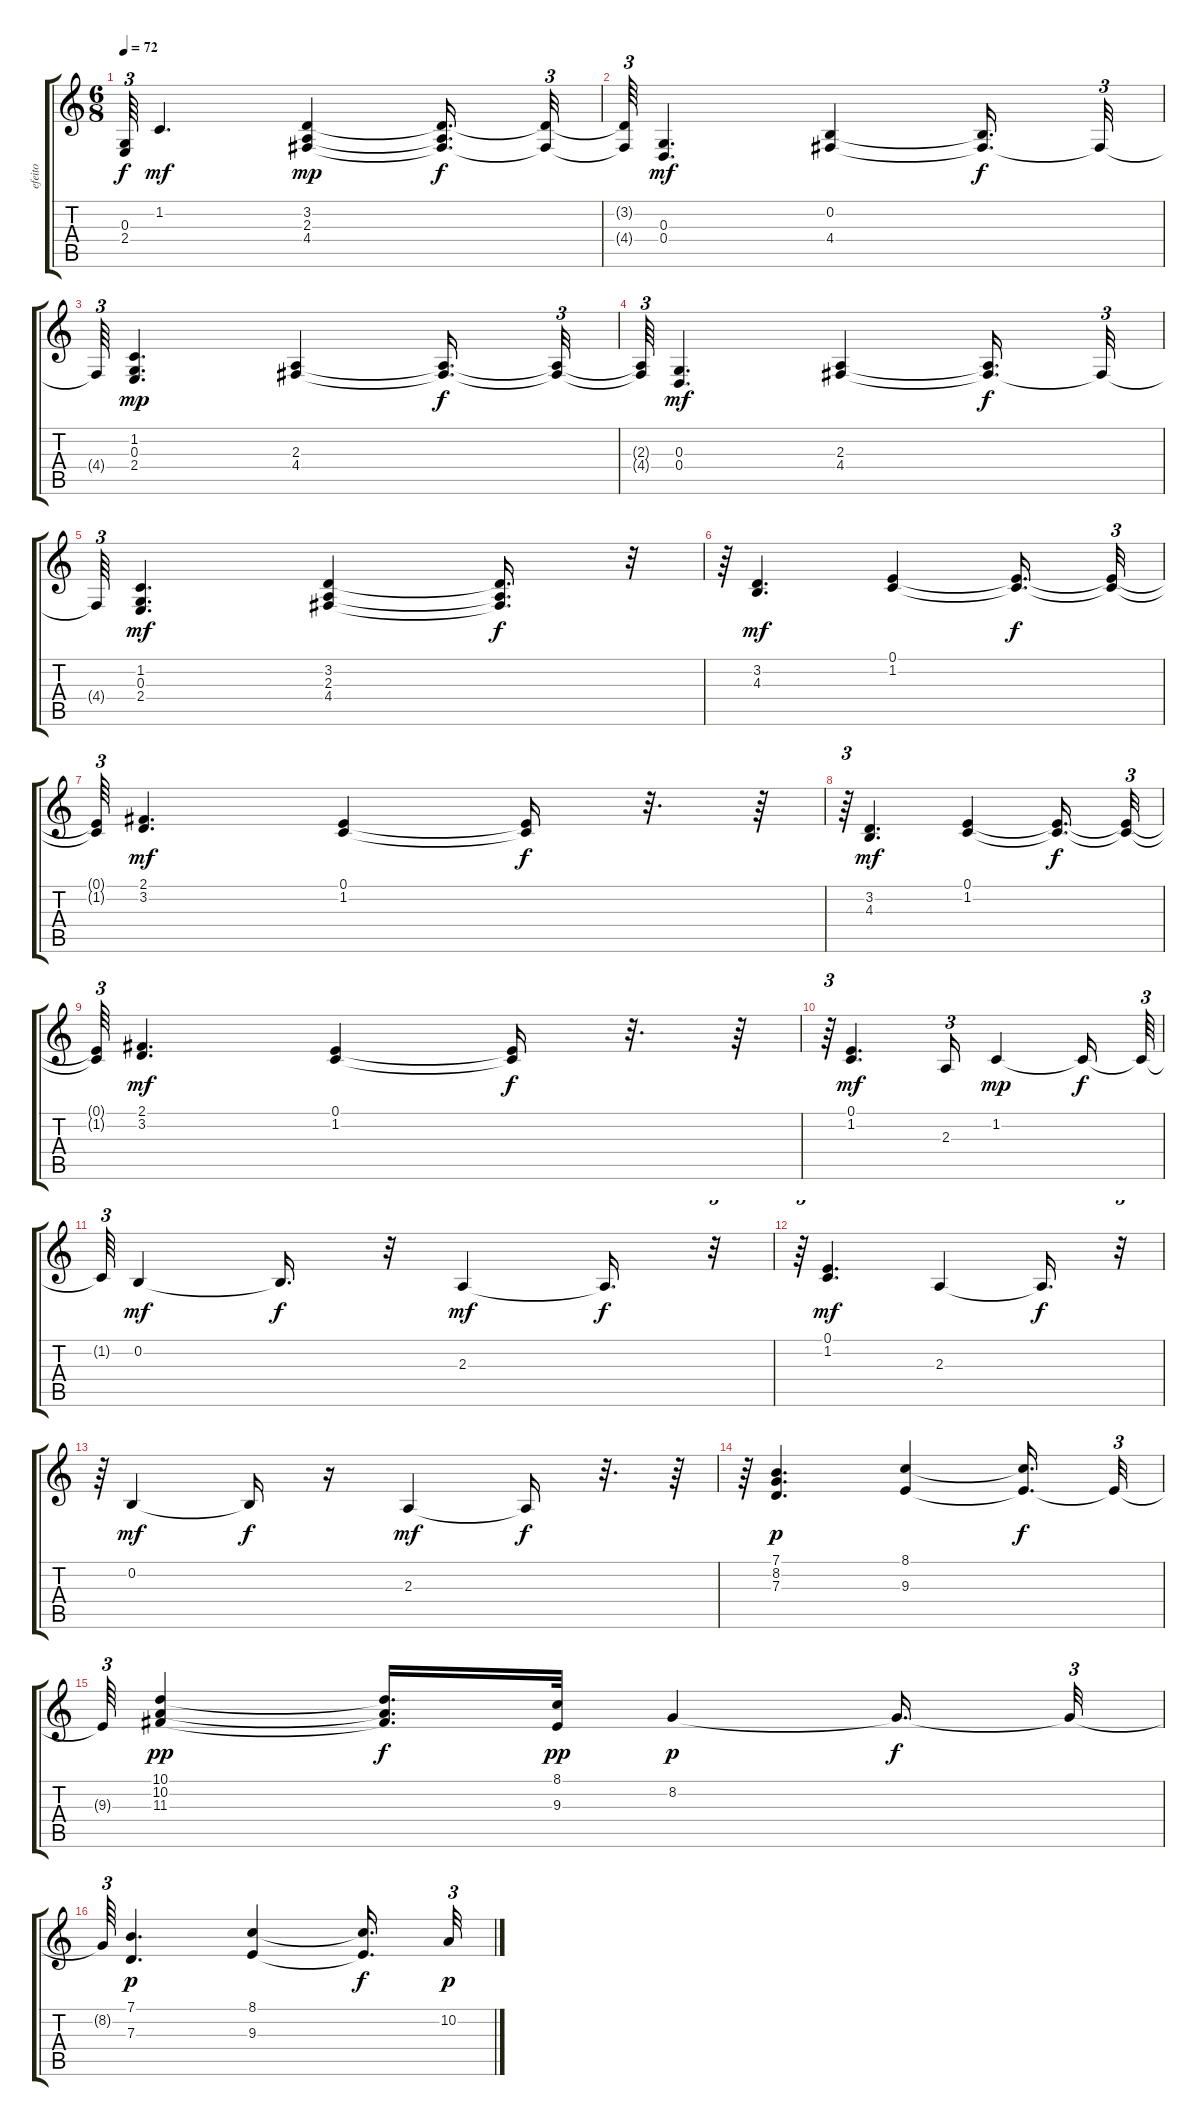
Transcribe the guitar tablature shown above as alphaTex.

\track ("efeito" "efeito") {instrument pad5bowed}
\staff {score tabs}
\tuning (E4 B3 G3 D3 A2 E2) {hide}
\ts (6 8)
\tempo 72
\clef g2
\ks c
(0.3{t} 2.4{t}).64{tu (3 2) dy f} 1.2.4{d dy mf} (3.2 2.3 4.4).4{dy mp} (3.2{t} 2.3{t} 4.4{t}).16{d dy f} (3.2{t} 4.4{t}).32{tu (3 2)} |
(3.2{t} 4.4{t}).64{tu (3 2)} (0.3 0.4).4{d dy mf} (0.2 4.4).4 (0.2{t} 4.4{t}).16{d dy f} 4.4{t}.32{tu (3 2)} |
4.4{t}.64{tu (3 2)} (1.2 0.3 2.4).4{d dy mp} (2.3 4.4).4 (2.3{t} 4.4{t}).16{d dy f} (2.3{t} 4.4{t}).32{tu (3 2)} |
(2.3{t} 4.4{t}).64{tu (3 2)} (0.3 0.4).4{d dy mf} (2.3 4.4).4 (2.3{t} 4.4{t}).16{d dy f} 4.4{t}.32{tu (3 2)} |
4.4{t}.64{tu (3 2)} (1.2 0.3 2.4).4{d dy mf} (3.2 2.3 4.4).4 (3.2{t} 2.3{t} 4.4{t}).16{d dy f} r.32{tu (3 2)} |
r.64{tu (3 2)} (3.2 4.3).4{d dy mf} (0.1 1.2).4 (0.1{t} 1.2{t}).16{d dy f} (0.1{t} 1.2{t}).32{tu (3 2)} |
(0.1{t} 1.2{t}).64{tu (3 2)} (2.1 3.2).4{d dy mf} (0.1 1.2).4 (0.1{t} 1.2{t}).16{dy f} r.32{d} r.64 |
r.64{tu (3 2)} (3.2 4.3).4{d dy mf} (0.1 1.2).4 (0.1{t} 1.2{t}).16{d dy f} (0.1{t} 1.2{t}).32{tu (3 2)} |
(0.1{t} 1.2{t}).64{tu (3 2)} (2.1 3.2).4{d dy mf} (0.1 1.2).4 (0.1{t} 1.2{t}).16{dy f} r.32{d} r.64 |
r.64{tu (3 2)} (0.1 1.2).4{d dy mf} 2.3.16{tu (3 2)} 1.2.4{dy mp} 1.2{t}.16{dy f} 1.2{t}.64{tu (3 2)} |
1.2{t}.64{tu (3 2)} 0.2.4{dy mf} 0.2{t}.16{d dy f} r.32 2.3.4{dy mf} 2.3{t}.16{d dy f} r.32{tu (3 2)} |
r.64{tu (3 2)} (0.1 1.2).4{d dy mf} 2.3.4 2.3{t}.16{d dy f} r.32{tu (3 2)} |
r.64{tu (3 2)} 0.2.4{dy mf} 0.2{t}.16{dy f} r.16 2.3.4{dy mf} 2.3{t}.16{dy f} r.32{d} r.64 |
r.64{tu (3 2)} (7.1 8.2 7.3).4{d dy p} (8.1 9.3).4 (8.1{t} 9.3{t}).16{d dy f} 9.3{t}.32{tu (3 2)} |
9.3{t}.64{tu (3 2)} (10.1 10.2 11.3).4{dy pp} (10.1{t} 10.2{t} 11.3{t}).16{d dy f} (8.1 9.3).32{dy pp} 8.2.4{dy p} 8.2{t}.16{d dy f} 8.2{t}.32{tu (3 2)} |
8.2{t}.64{tu (3 2)} (7.1 7.3).4{d dy p} (8.1 9.3).4 (8.1{t} 9.3{t}).16{d dy f} 10.2.32{tu (3 2) dy p}
